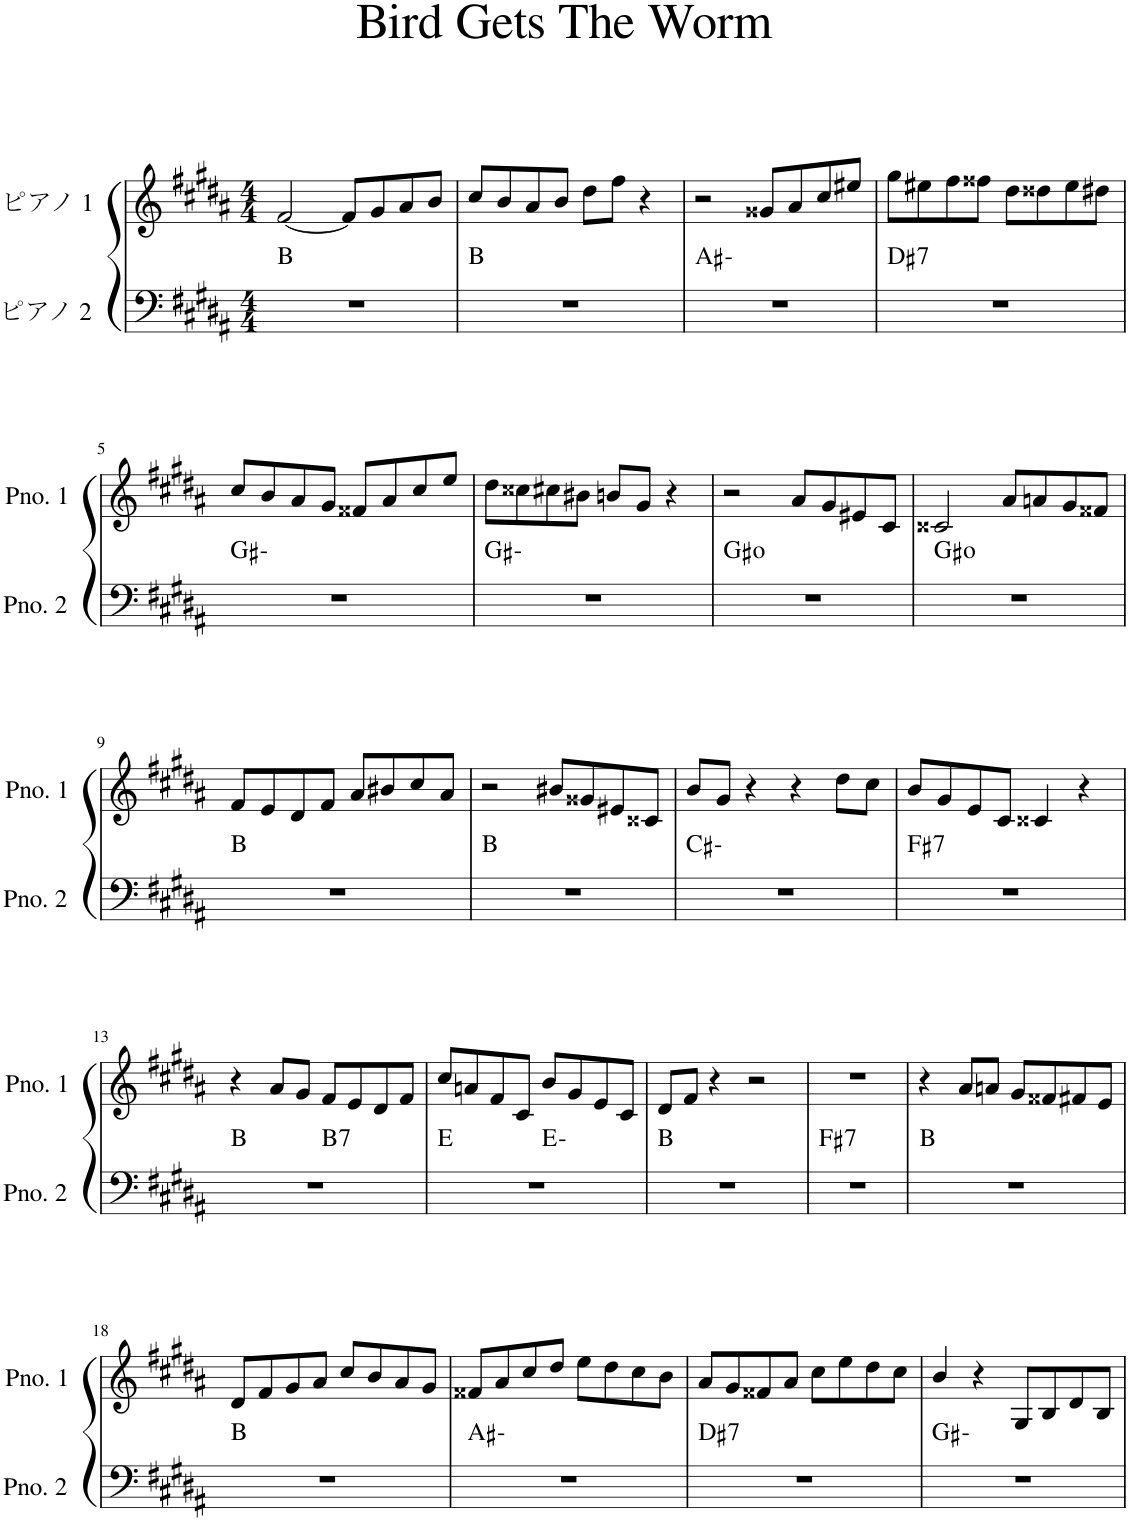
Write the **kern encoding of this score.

**kern	**harte	**kern
*part2	*part2	*part1
*staff2	*	*staff1
*I"ピアノ 2	*	*I"ピアノ 1
*clefF4	*	*clefG2
*k[f#c#g#d#a#]	*	*k[f#c#g#d#a#]
*M4/4	*	*M4/4
=1	=1	=1
1r	B:maj	[2f#/
.	.	8f#/L]
.	.	8g#/
.	.	8a#/
.	.	8b/J
=2	=2	=2
1r	B:maj	8cc#/L
.	.	8b/
.	.	8a#/
.	.	8b/J
.	.	8dd#\L
.	.	8ff#\J
.	.	4r
=3	=3	=3
1r	A#:min	2r
.	.	8g##X/L
.	.	8a#/
.	.	8cc#/
.	.	8ee#X/J
=4	=4	=4
!	!LO:H:kt=7	!
1r	D#:7	8gg#\L
.	.	8ee#X\
.	.	8ff#\
.	.	8ff##X\J
.	.	8dd#\L
.	.	8dd##X\
.	.	8ee#\
.	.	8dd#X\J
!!LO:LB:g=z
=5	=5	=5
1r	G#:min	8cc#/L
.	.	8b/
.	.	8a#/
.	.	8g#/J
.	.	8f##X/L
.	.	8a#/
.	.	8cc#/
.	.	8ee/J
=6	=6	=6
1r	G#:min	8dd#\L
.	.	8cc##X\
.	.	8cc#X\
.	.	8b#X\J
.	.	8bn/L
.	.	8g#/J
.	.	4r
=7	=7	=7
1r	G#:dim	2r
.	.	8a#/L
.	.	8g#/
.	.	8e#X/
.	.	8c#/J
=8	=8	=8
1r	G#:dim	2c##X/
.	.	8a#/L
.	.	8an/
.	.	8g#/
.	.	8f##X/J
!!LO:LB:g=z
=9	=9	=9
1r	B:maj	8f#/L
.	.	8e/
.	.	8d#/
.	.	8f#/J
.	.	8a#/L
.	.	8b#X/
.	.	8cc#/
.	.	8a#/J
=10	=10	=10
1r	B:maj	2r
.	.	8b#X/L
.	.	8g##X/
.	.	8e#X/
.	.	8c##X/J
=11	=11	=11
1r	C#:min	8b/L
.	.	8g#/J
.	.	4r
.	.	4r
.	.	8dd#\L
.	.	8cc#\J
=12	=12	=12
!	!LO:H:kt=7	!
1r	F#:7	8b/L
.	.	8g#/
.	.	8e/
.	.	8c#/J
.	.	4c##X/
.	.	4r
!!LO:LB:g=z
=13	=13	=13
*^	*	*
1r	2ryy	B:maj	4r
.	.	.	8a#/L
.	.	.	8g#/J
!	!	!LO:H:kt=7	!
.	2ryy	B:7	8f#/L
.	.	.	8e/
.	.	.	8d#/
.	.	.	8f#/J
=14	=14	=14	=14
1r	2ryy	E:maj	8cc#/L
.	.	.	8an/
.	.	.	8f#/
.	.	.	8c#/J
.	2ryy	E:min	8b/L
.	.	.	8g#/
.	.	.	8e/
.	.	.	8c#/J
*v	*v	*	*
=15	=15	=15
1r	B:maj	8d#/L
.	.	8f#/J
.	.	4r
.	.	2r
=16	=16	=16
!	!LO:H:kt=7	!
1r	F#:7	1r
=17	=17	=17
1r	B:maj	4r
.	.	8a#/L
.	.	8an/J
.	.	8g#/L
.	.	8f##X/
.	.	8f#X/
.	.	8e/J
!!LO:LB:g=z
=18	=18	=18
1r	B:maj	8d#/L
.	.	8f#/
.	.	8g#/
.	.	8a#/J
.	.	8cc#/L
.	.	8b/
.	.	8a#/
.	.	8g#/J
=19	=19	=19
1r	A#:min	8f##X/L
.	.	8a#/
.	.	8cc#/
.	.	8dd#/J
.	.	8ee\L
.	.	8dd#\
.	.	8cc#\
.	.	8b\J
=20	=20	=20
!	!LO:H:kt=7	!
1r	D#:7	8a#/L
.	.	8g#/
.	.	8f##X/
.	.	8a#/J
.	.	8cc#\L
.	.	8ee\
.	.	8dd#\
.	.	8cc#\J
=21	=21	=21
1r	G#:min	4b/
.	.	4r
.	.	8G#/L
.	.	8B/
.	.	8d#/
.	.	8B/J
=	=	=
*-	*-	*-
